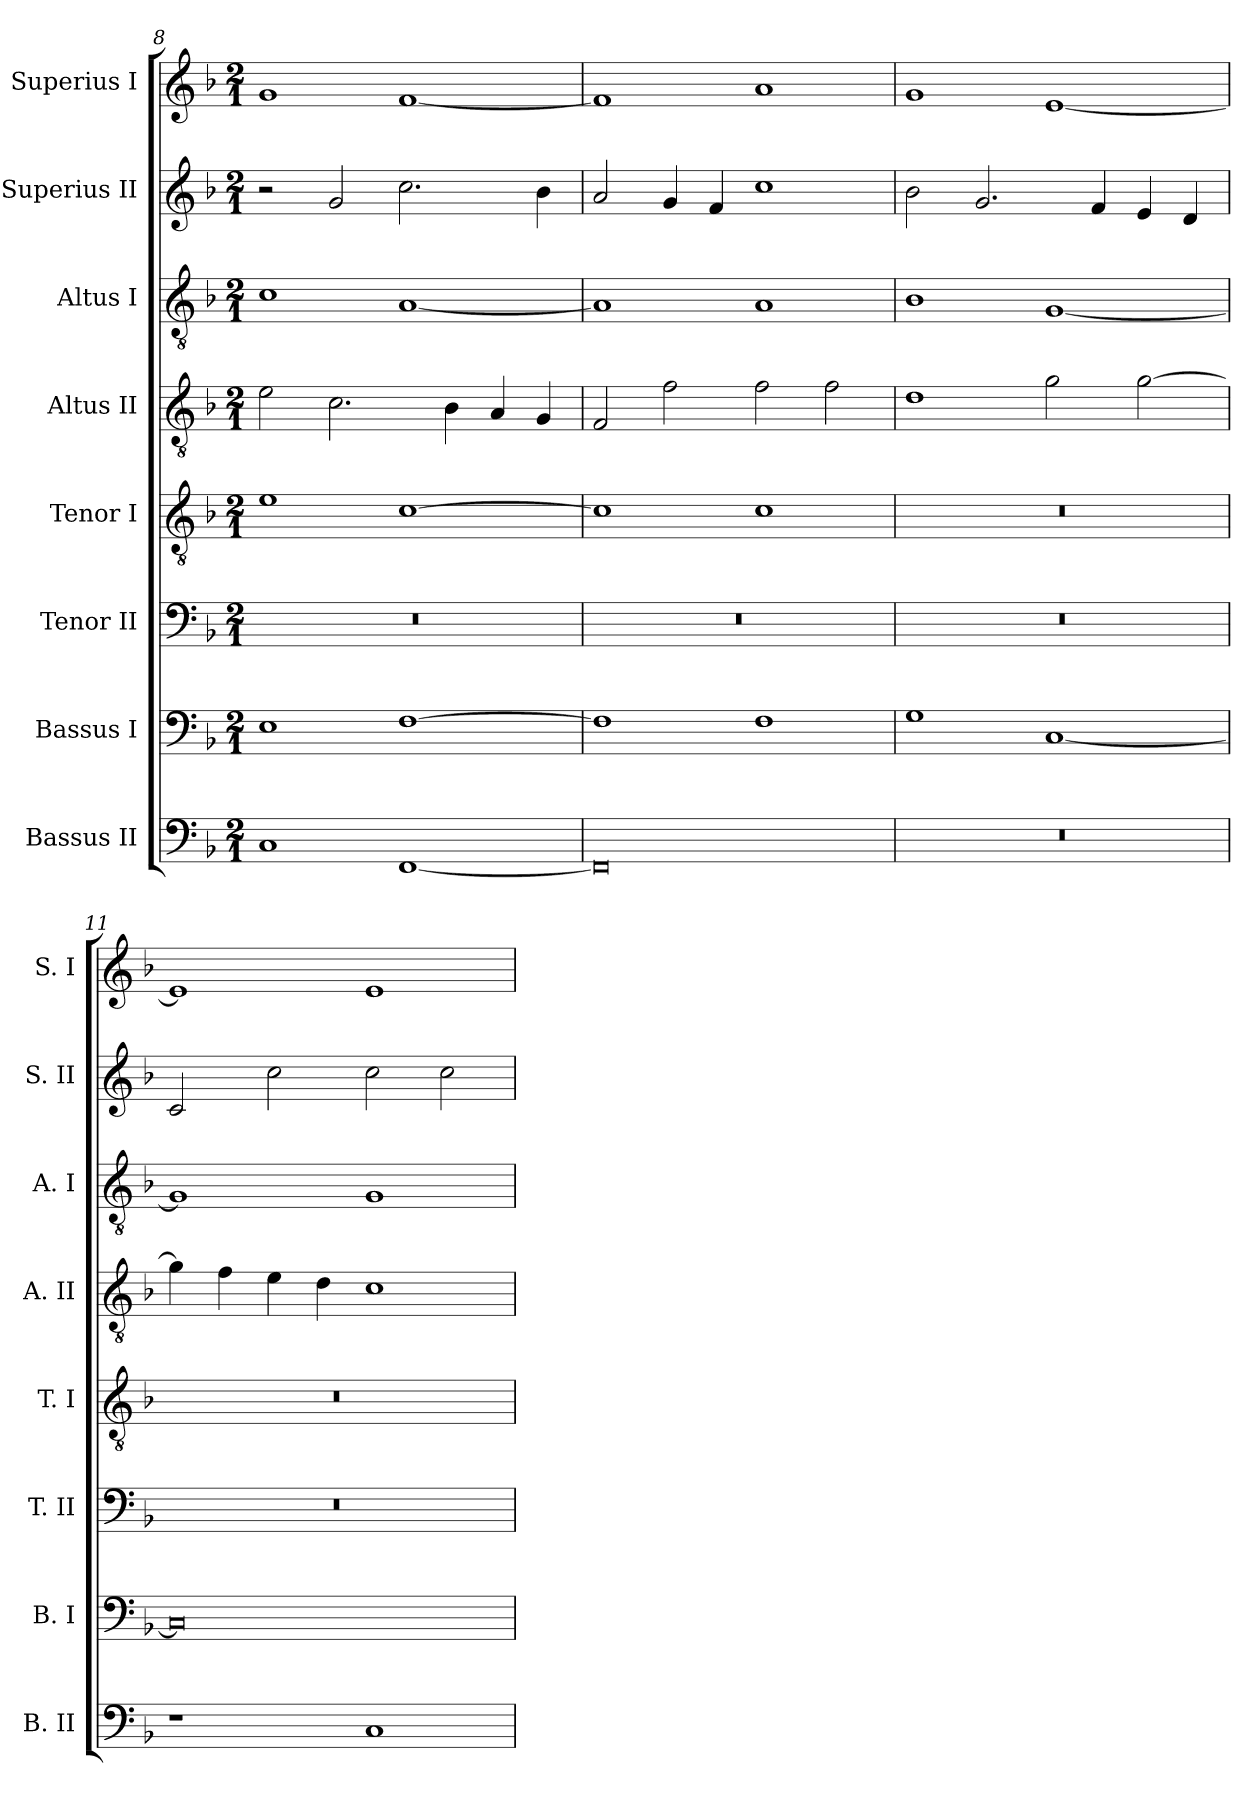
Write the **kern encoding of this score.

**kern	**kern	**kern	**kern	**kern	**kern	**kern	**kern
*part8	*part7	*part6	*part5	*part4	*part3	*part2	*part1
*staff8	*staff7	*staff6	*staff5	*staff4	*staff3	*staff2	*staff1
*I"Bassus II	*I"Bassus I	*I"Tenor II	*I"Tenor I	*I"Altus II	*I"Altus I	*I"Superius II	*I"Superius I
*I'B. II	*I'B. I	*I'T. II	*I'T. I	*I'A. II	*I'A. I	*I'S. II	*I'S. I
*clefF4	*clefF4	*clefF4	*clefGv2	*clefGv2	*clefGv2	*clefG2	*clefG2
*k[b-]	*k[b-]	*k[b-]	*k[b-]	*k[b-]	*k[b-]	*k[b-]	*k[b-]
*F:	*F:	*F:	*F:	*F:	*F:	*F:	*F:
*M2/1	*M2/1	*M2/1	*M2/1	*M2/1	*M2/1	*M2/1	*M2/1
=8	=8	=8	=8	=8	=8	=8	=8
1C	1E	0r	1e	2e	1c	2r	1g
.	.	.	.	2.c	.	2g	.
[1FF	[1F	.	[1c	.	[1A	2.cc	[1f
.	.	.	.	4B-	.	.	.
.	.	.	.	4A	.	.	.
.	.	.	.	4G	.	4b-	.
=9	=9	=9	=9	=9	=9	=9	=9
0FF]	1F]	0r	1c]	2F	1A]	2a	1f]
.	.	.	.	2f	.	4g	.
.	.	.	.	.	.	4f	.
.	1F	.	1c	2f	1A	1cc	1a
.	.	.	.	2f	.	.	.
=10	=10	=10	=10	=10	=10	=10	=10
0r	1G	0r	0r	1d	1B-	2b-	1g
.	.	.	.	.	.	2.g	.
.	[1C	.	.	2g	[1G	.	[1e
.	.	.	.	.	.	4f	.
.	.	.	.	[2g	.	4e	.
.	.	.	.	.	.	4d	.
=11	=11	=11	=11	=11	=11	=11	=11
1r	0C]	0r	0r	4g]	1G]	2c	1e]
.	.	.	.	4f	.	.	.
.	.	.	.	4e	.	2cc	.
.	.	.	.	4d	.	.	.
1C	.	.	.	1c	1G	2cc	1e
.	.	.	.	.	.	2cc	.
=	=	=	=	=	=	=	=
*-	*-	*-	*-	*-	*-	*-	*-
